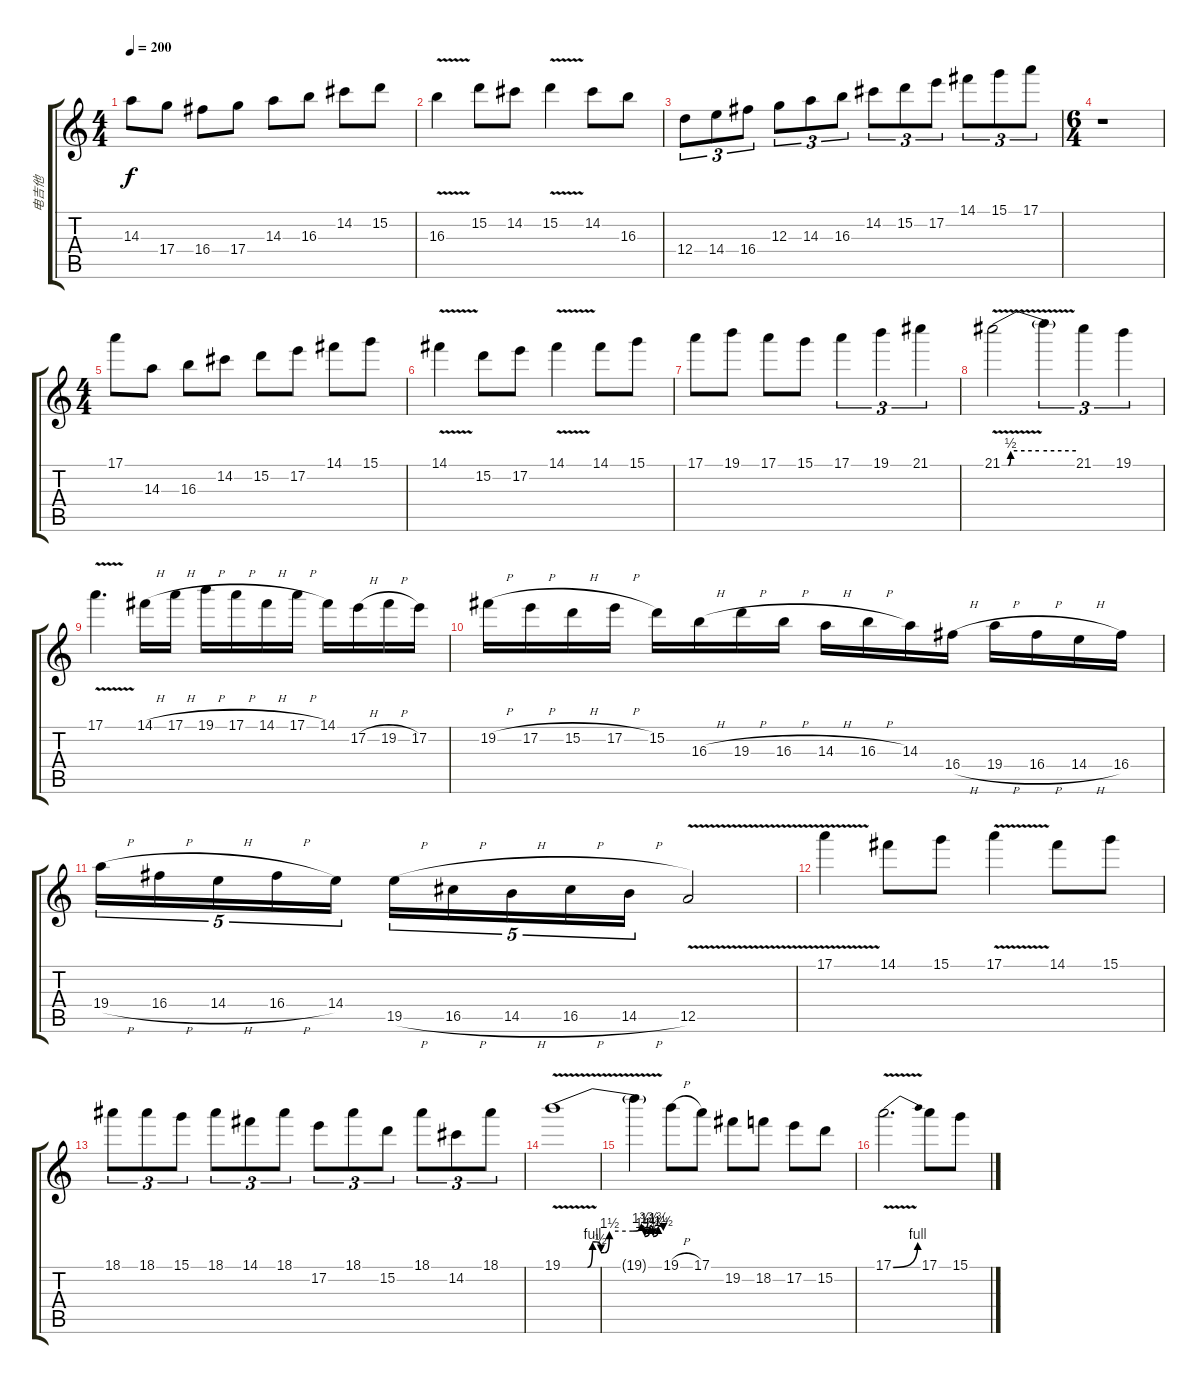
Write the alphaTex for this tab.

\track ("电吉他" "电吉他") {instrument distortionguitar}
\staff {score tabs}
\tuning (E4 B3 G3 D3 A2 E2) {hide}
\ts (4 4)
\tempo 200
\clef g2
\ks c
14.3.8{dy f} 17.4.8 16.4.8 17.4.8 14.3.8 16.3.8 14.2.8 15.2.8 |
16.3{v}.4 15.2.8 14.2.8 15.2{v}.4 14.2.8 16.3.8 |
12.4.8{tu (3 2)} 14.4.8{tu (3 2)} 16.4.8{tu (3 2)} 12.3.8{tu (3 2)} 14.3.8{tu (3 2)} 16.3.8{tu (3 2)} 14.2.8{tu (3 2)} 15.2.8{tu (3 2)} 17.2.8{tu (3 2)} 14.1.8{tu (3 2)} 15.1.8{tu (3 2)} 17.1.8{tu (3 2)} |
\ts (6 4)
r.1 |
\ts (4 4)
17.1.8 14.3.8 16.3.8 14.2.8 15.2.8 17.2.8 14.1.8 15.1.8 |
14.1{v}.4 15.2.8 17.2.8 14.1{v}.4 14.1.8 15.1.8 |
17.1.8 19.1.8 17.1.8 15.1.8 17.1.4{tu (3 2)} 19.1.4{tu (3 2)} 21.1.4{tu (3 2)} |
21.1{be (custom 0 0 5 0 7 2 30 2 60 2) v}.2 21.1{t}.4{tu (3 2)} 21.1.4{tu (3 2)} 19.1.4{tu (3 2)} |
17.1{v}.4{d} 14.1{h}.16 17.1{h}.16 19.1{h}.16 17.1{h}.16 14.1{h}.16 17.1{h}.16 14.1.16 17.2{h}.16 19.2{h}.16 17.2.16 |
19.2{h}.16 17.2{h}.16 15.2{h}.16 17.2{h}.16 15.2.16 16.3{h}.16 19.3{h}.16 16.3{h}.16 14.3{h}.16 16.3{h}.16 14.3.16 16.4{h}.16 19.4{h}.16 16.4{h}.16 14.4{h}.16 16.4.16 |
19.4{h}.16{tu (5 4)} 16.4{h}.16{tu (5 4)} 14.4{h}.16{tu (5 4)} 16.4{h}.16{tu (5 4)} 14.4.16{tu (5 4)} 19.5{h}.16{tu (5 4)} 16.5{h}.16{tu (5 4)} 14.5{h}.16{tu (5 4)} 16.5{h}.16{tu (5 4)} 14.5{h}.16{tu (5 4)} 12.5{v}.2 |
17.1{v}.4 14.1.8 15.1.8 17.1{v}.4 14.1.8 15.1.8 |
18.1.8{tu (3 2)} 18.1.8{tu (3 2)} 15.1.8{tu (3 2)} 18.1.8{tu (3 2)} 14.1.8{tu (3 2)} 18.1.8{tu (3 2)} 17.2.8{tu (3 2)} 18.1.8{tu (3 2)} 15.2.8{tu (3 2)} 18.1.8{tu (3 2)} 14.2.8{tu (3 2)} 18.1.8{tu (3 2)} |
19.1{be (custom 0 0 15 0 18 4 20 4 23 2 25 2 28 6 42 6 47 7 49 5 52 7 54 5 57 7 60 6) v}.1 |
19.1{t}.4 19.1{h}.8 17.1.8 19.2.8 18.2.8 17.2.8 15.2.8 |
17.1{be (bend 0 0 60 4) v}.2{d} 17.1.8 15.1.8
